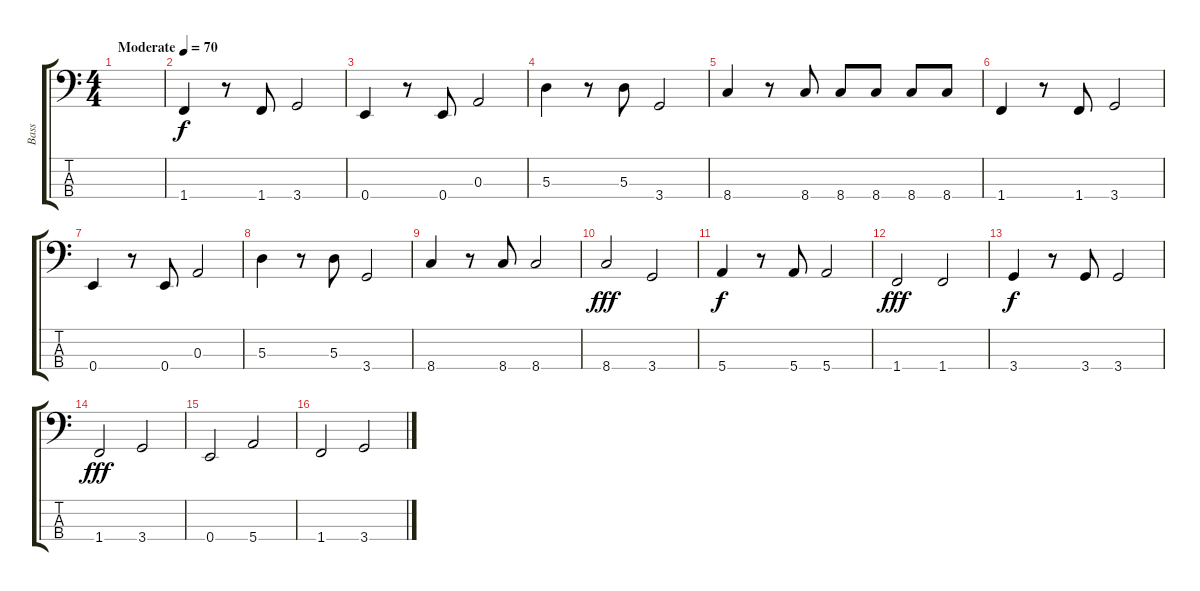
\track ("Bass" "Bass") {instrument electricbassfinger}
\staff {score tabs}
\tuning (G2 D2 A1 E1) {hide}
\ts (4 4)
\tempo (70 "Moderate")
\clef f4
\ks c
|
1.4.4 r.8 1.4.8 3.4.2 |
0.4.4 r.8 0.4.8 0.3.2 |
5.3.4 r.8 5.3.8 3.4.2 |
8.4.4 r.8 8.4.8 8.4.8 8.4.8 8.4.8 8.4.8 |
1.4.4 r.8 1.4.8 3.4.2 |
0.4.4 r.8 0.4.8 0.3.2 |
5.3.4 r.8 5.3.8 3.4.2 |
8.4.4 r.8 8.4.8 8.4.2 |
8.4.2{dy fff} 3.4.2 |
5.4.4{dy f} r.8 5.4.8 5.4.2 |
1.4.2{dy fff} 1.4.2 |
3.4.4{dy f} r.8 3.4.8 3.4.2 |
1.4.2{dy fff} 3.4.2 |
0.4.2 5.4.2 |
1.4.2 3.4.2
